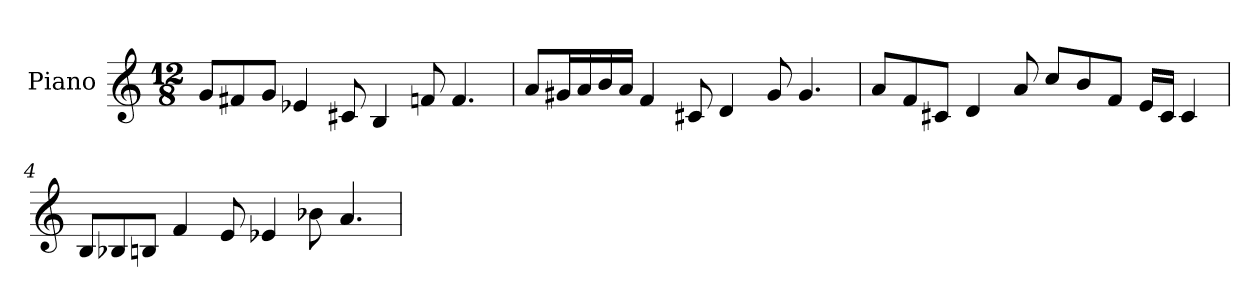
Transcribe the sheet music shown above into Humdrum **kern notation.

**kern
*part1
*staff1
*I"Piano
*I'Pno.
*clefG2
*k[]
*M12/8
*MM120
=1
8g/L
8f#X/
8g/J
4e-X/
8c#X/
4B/
8fn/
4.f/
=2
8a/L
16g#X/L
16a/
16b/
16a/JJ
4f/
8c#X/
4d/
8g#/
4.g#/
=3
8a/L
8f/
8c#X/J
4d/
8a/
8cc/L
8b/
8f/J
16e/LL
16c#/JJ
4c#/
!!LO:LB:g=z
=4
8B/L
8B-X/
8Bn/J
4f/
8e/
4e-X/
8b-X\
4.a/
=
*-
